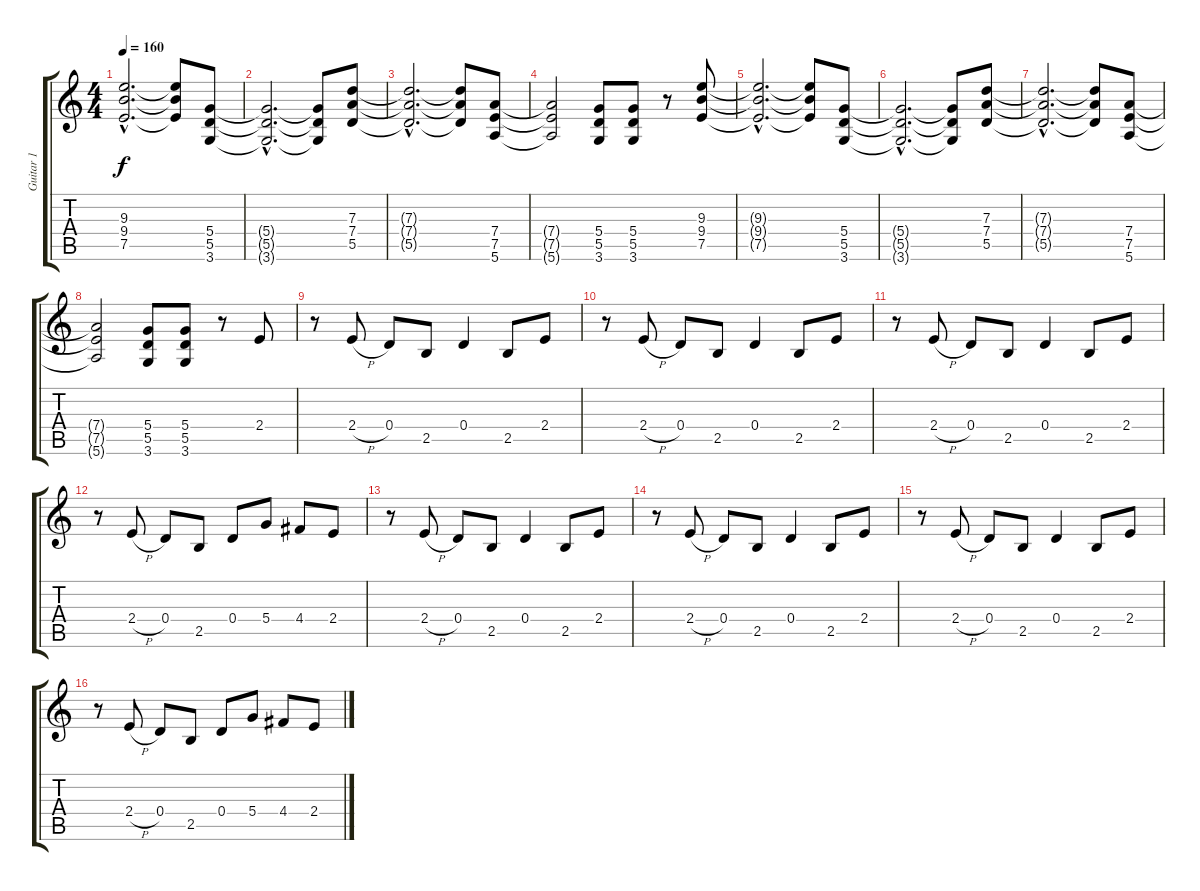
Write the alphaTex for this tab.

\track ("Guitar 1" "Guitar 1") {instrument distortionguitar}
\staff {score tabs}
\tuning (E4 B3 G3 D3 A2 E2) {hide}
\ts (4 4)
\tempo 160
\clef g2
\ks c
(9.3{hac t} 9.4{hac t} 7.5{hac t}).2{d dy f} (9.3{t} 9.4{t} 7.5{t}).8 (5.4 5.5 3.6).8 |
(5.4{hac t} 5.5{hac t} 3.6{hac t}).2{d} (5.4{t} 5.5{t} 3.6{t}).8 (7.3 7.4 5.5).8 |
(7.3{hac t} 7.4{hac t} 5.5{hac t}).2{d} (7.3{t} 7.4{t} 5.5{t}).8 (7.4 7.5 5.6).8 |
(7.4{t} 7.5{t} 5.6{t}).2 (5.4 5.5 3.6).8 (5.4 5.5 3.6).8 r.8 (9.3 9.4 7.5).8 |
(9.3{hac t} 9.4{hac t} 7.5{hac t}).2{d} (9.3{t} 9.4{t} 7.5{t}).8 (5.4 5.5 3.6).8 |
(5.4{hac t} 5.5{hac t} 3.6{hac t}).2{d} (5.4{t} 5.5{t} 3.6{t}).8 (7.3 7.4 5.5).8 |
(7.3{hac t} 7.4{hac t} 5.5{hac t}).2{d} (7.3{t} 7.4{t} 5.5{t}).8 (7.4 7.5 5.6).8 |
(7.4{t} 7.5{t} 5.6{t}).2 (5.4 5.5 3.6).8 (5.4 5.5 3.6).8 r.8 2.4.8 |
r.8 2.4{h}.8 0.4.8 2.5.8 0.4.4 2.5.8 2.4.8 |
r.8 2.4{h}.8 0.4.8 2.5.8 0.4.4 2.5.8 2.4.8 |
r.8 2.4{h}.8 0.4.8 2.5.8 0.4.4 2.5.8 2.4.8 |
r.8 2.4{h}.8 0.4.8 2.5.8 0.4.8 5.4.8 4.4.8 2.4.8 |
r.8 2.4{h}.8 0.4.8 2.5.8 0.4.4 2.5.8 2.4.8 |
r.8 2.4{h}.8 0.4.8 2.5.8 0.4.4 2.5.8 2.4.8 |
r.8 2.4{h}.8 0.4.8 2.5.8 0.4.4 2.5.8 2.4.8 |
r.8 2.4{h}.8 0.4.8 2.5.8 0.4.8 5.4.8 4.4.8 2.4.8
